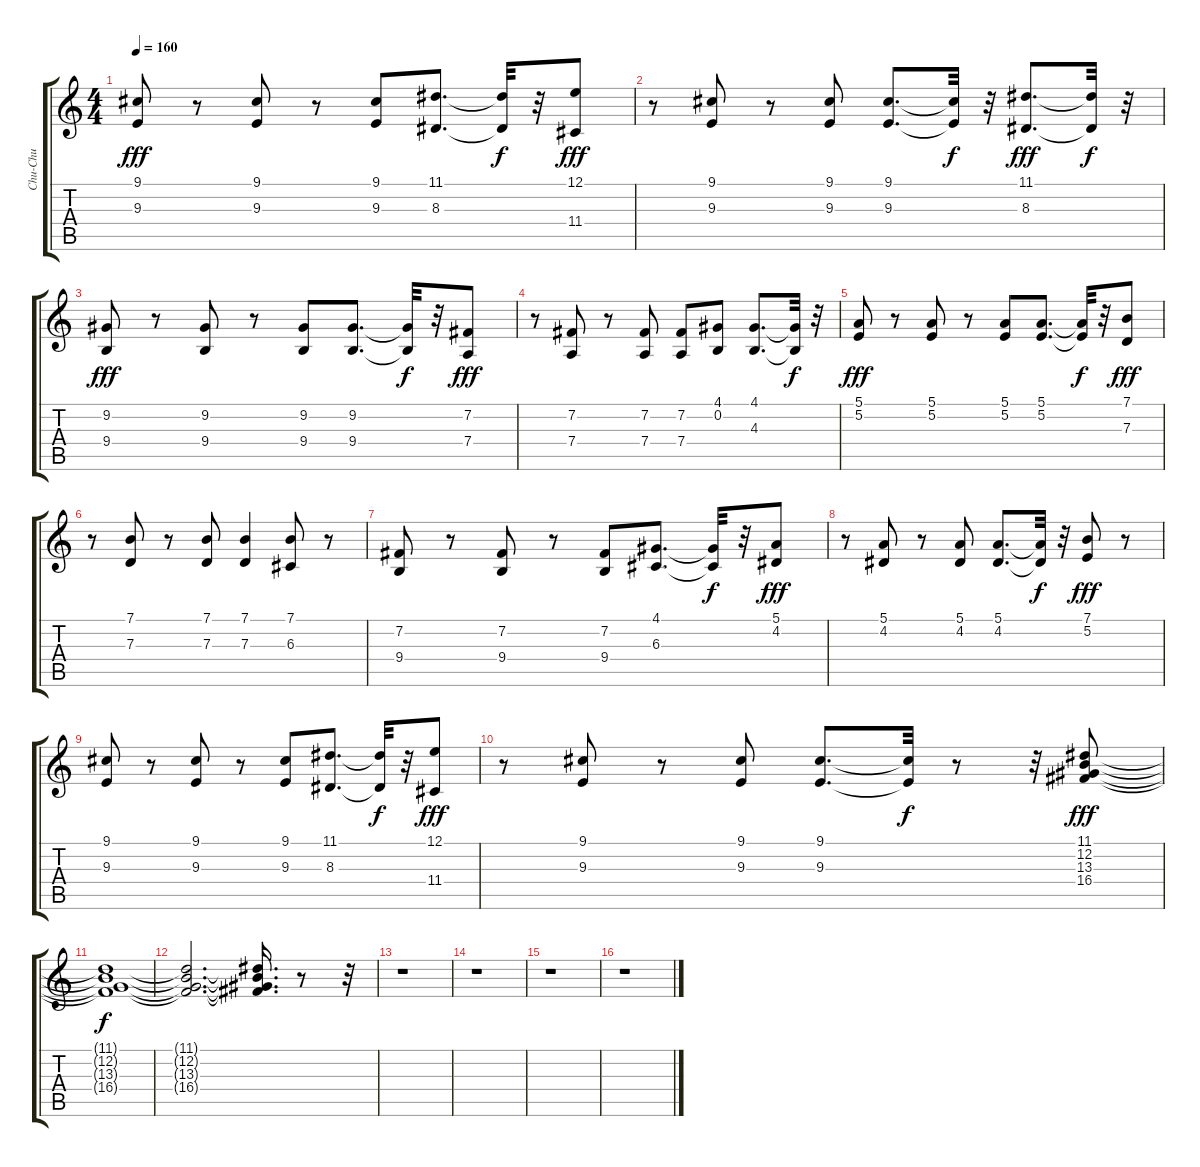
\track ("Chu-Chu" "Chu-Chu") {instrument voiceoohs}
\staff {score tabs}
\tuning (E4 B3 G3 D3 A2 E2) {hide}
\ts (4 4)
\tempo 160
\clef g2
\ks c
(9.1 9.3).8{dy fff} r.8 (9.1 9.3).8 r.8 (9.1 9.3).8 (11.1 8.3).8{d} (11.1{t} 8.3{t}).32{dy f} r.32 (12.1 11.4).8{dy fff} |
r.8 (9.1 9.3).8 r.8 (9.1 9.3).8 (9.1 9.3).8{d} (9.1{t} 9.3{t}).32{dy f} r.32 (11.1 8.3).8{d dy fff} (11.1{t} 8.3{t}).32{dy f} r.32 |
(9.2 9.4).8{dy fff} r.8 (9.2 9.4).8 r.8 (9.2 9.4).8 (9.2 9.4).8{d} (9.2{t} 9.4{t}).32{dy f} r.32 (7.2 7.4).8{dy fff} |
r.8 (7.2 7.4).8 r.8 (7.2 7.4).8 (7.2 7.4).8 (4.1 0.2).8 (4.1 4.3).8{d} (4.1{t} 4.3{t}).32{dy f} r.32 |
(5.1 5.2).8{dy fff} r.8 (5.1 5.2).8 r.8 (5.1 5.2).8 (5.1 5.2).8{d} (5.1{t} 5.2{t}).32{dy f} r.32 (7.1 7.3).8{dy fff} |
r.8 (7.1 7.3).8 r.8 (7.1 7.3).8 (7.1 7.3).4 (7.1 6.3).8 r.8 |
(7.2 9.4).8 r.8 (7.2 9.4).8 r.8 (7.2 9.4).8 (4.1 6.3).8{d} (4.1{t} 6.3{t}).32{dy f} r.32 (5.1 4.2).8{dy fff} |
r.8 (5.1 4.2).8 r.8 (5.1 4.2).8 (5.1 4.2).8{d} (5.1{t} 4.2{t}).32{dy f} r.32 (7.1 5.2).8{dy fff} r.8 |
(9.1 9.3).8 r.8 (9.1 9.3).8 r.8 (9.1 9.3).8 (11.1 8.3).8{d} (11.1{t} 8.3{t}).32{dy f} r.32 (12.1 11.4).8{dy fff} |
r.8 (9.1 9.3).8 r.8 (9.1 9.3).8 (9.1 9.3).8{d} (9.1{t} 9.3{t}).32{dy f} r.8 r.32 (11.1 12.2 13.3 16.4).8{dy fff} |
(11.1{t} 12.2{t} 13.3{t} 16.4{t}).1{dy f} |
(11.1{t} 12.2{t} 13.3{t} 16.4{t}).2{d} (11.1{t} 12.2{t} 13.3{t} 16.4{t}).16{d} r.8 r.32 |
r.1 |
r.1 |
r.1 |
r.1
